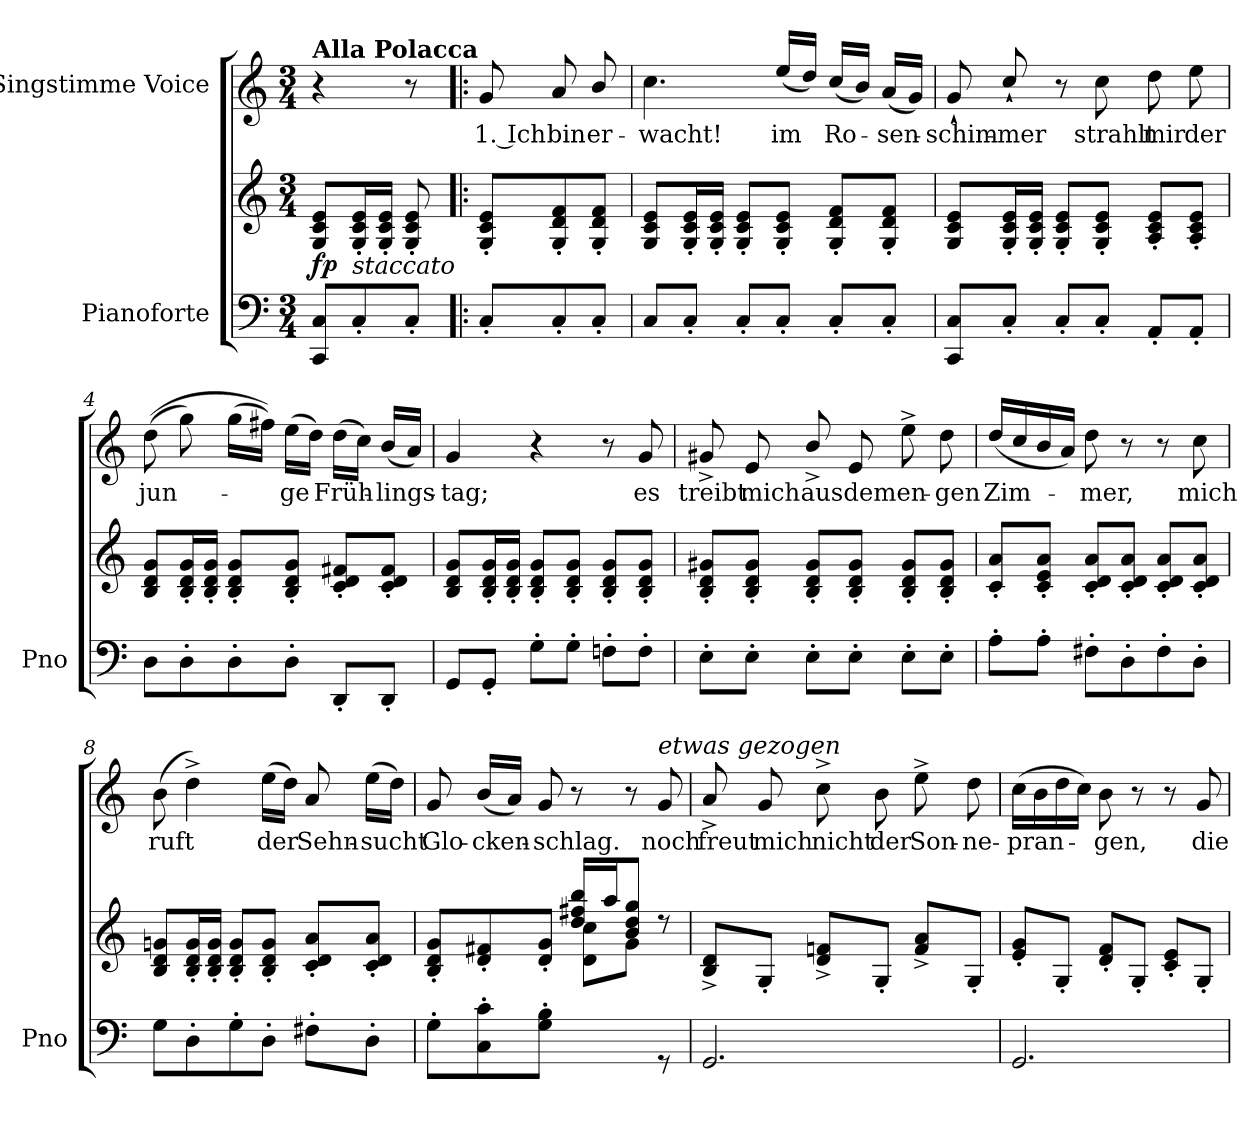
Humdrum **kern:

**kern	**kern	**dynam	**kern	**text
*part2	*part2	*part2	*part1	*part1
*staff3	*staff2	*staff2/3	*staff1	*staff1
*I"Pianoforte	*	*	*I"Singstimme Voice	*
*I'Pno	*	*	*	*
*clefF4	*clefG2	*	*clefG2	*
*k[]	*k[]	*	*k[]	*
*M3/4	*M3/4	*	*M3/4	*
*MM108	*MM108	*	*MM108	*
=	=	=	=	=
!	!	!	!LO:TX:a:B:t=Alla Polacca	!
!	!	!LO:DY:b	!	!
8CC/ 8C/L	8G/ 8c/ 8e/L	fp	4r	.
!	!LO:TX:b:i:t=staccato	!	!	!
8C'/	16G/' 16c/' 16e/'L	.	.	.
.	16G/' 16c/' 16e/'JJ	.	.	.
8C'/J	8G/' 8c/' 8e/'	.	8r	.
=1!|:	=1!|:	=1!|:	=1!|:	=1!|:
!	!	!	!	!LO:LY:b
8C'/L	8G/' 8c/' 8e/'L	.	8g/	1. Ich
!	!	!	!	!LO:LY:b
8C'/	8G/' 8d/' 8f/'	.	8a/	bin
!	!	!	!	!LO:LY:b
8C'/J	8G/' 8d/' 8f/'J	.	8b/	er-
=2	=2	=2	=2	=2
!	!	!	!	!LO:LY:b
8C/L	8G/ 8c/ 8e/L	.	4.cc\	-wacht!
8C'/J	16G/' 16c/' 16e/'L	.	.	.
.	16G/' 16c/' 16e/'JJ	.	.	.
8C'/L	8G/' 8c/' 8e/'L	.	.	.
!	!	!	!	!LO:LY:b
8C'/J	8G/' 8c/' 8e/'J	.	(<16ee/LL	im
.	.	.	16dd/JJ)	.
!	!	!	!	!LO:LY:b
8C'/L	8G/' 8d/' 8f/'L	.	(<16cc/LL	Ro-
.	.	.	16b/JJ)	.
!	!	!	!	!LO:LY:b
8C'/J	8G/' 8d/' 8f/'J	.	(<16a/LL	-sen-
.	.	.	16g/JJ)	.
=3	=3	=3	=3	=3
!	!	!	!	!LO:LY:b
8CC/ 8C/L	8G/ 8c/ 8e/L	.	8g`/	-schim-
!	!	!	!	!LO:LY:b
8C'/J	16G/' 16c/' 16e/'L	.	8cc`/	-mer
.	16G/' 16c/' 16e/'JJ	.	.	.
8C'/L	8G/' 8c/' 8e/'L	.	8r	.
!	!	!	!	!LO:LY:b
8C'/J	8G/' 8c/' 8e/'J	.	8cc\	strahlt
!	!	!	!	!LO:LY:b
8AA'/L	8A/' 8c/' 8e/'L	.	8dd\	mir
!	!	!	!	!LO:LY:b
8AA'/J	8A/' 8c/' 8e/'J	.	8ee\	der
=4	=4	=4	=4	=4
!	!	!	!	!LO:LY:b
8D\L	8B/ 8d/ 8g/L	.	(>(>8dd\	jun-
8D'\	16B/' 16d/' 16g/'L	.	8gg\)	.
.	16B/' 16d/' 16g/'JJ	.	.	.
8D'\	8B/' 8d/' 8g/'L	.	(>16gg\LL	.
.	.	.	16ff#X\JJ))	.
!	!	!	!	!LO:LY:b
8D'\J	8B/' 8d/' 8g/'J	.	(>16ee\LL	-ge
.	.	.	16dd\JJ)	.
!	!	!	!	!LO:LY:b
8DD'/L	8c/' 8d/' 8f#X/'L	.	(>16dd\LL	Früh-
.	.	.	16cc\JJ)	.
!	!	!	!	!LO:LY:b
8DD'/J	8c/' 8d/' 8f#/'J	.	(<16b/LL	-lings-
.	.	.	16a/JJ)	.
=5	=5	=5	=5	=5
!	!	!	!	!LO:LY:b
8GG/L	8B/ 8d/ 8g/L	.	4g/	-tag;
8GG'/J	16B/' 16d/' 16g/'L	.	.	.
.	16B/' 16d/' 16g/'JJ	.	.	.
8G'\L	8B/' 8d/' 8g/'L	.	4r	.
8G'\J	8B/' 8d/' 8g/'J	.	.	.
8Fn'\L	8B/' 8d/' 8g/'L	.	8r	.
!	!	!	!	!LO:LY:b
8F'\J	8B/' 8d/' 8g/'J	.	8g/	es
!!LO:LB:g=z
=6	=6	=6	=6	=6
!	!	!	!	!LO:LY:b
8E'\L	8B/' 8d/' 8g#X/'L	.	8g#X^/	treibt
!	!	!	!	!LO:LY:b
8E'\J	8B/' 8d/' 8g#/'J	.	8e/	mich
!	!	!	!	!LO:LY:b
8E'\L	8B/' 8d/' 8g#/'L	.	8b^/	aus
!	!	!	!	!LO:LY:b
8E'\J	8B/' 8d/' 8g#/'J	.	8e/	dem
!	!	!	!	!LO:LY:b
8E'\L	8B/' 8d/' 8g#/'L	.	8ee^\	en-
!	!	!	!	!LO:LY:b
8E'\J	8B/' 8d/' 8g#/'J	.	8dd\	-gen
=7	=7	=7	=7	=7
!	!	!	!	!LO:LY:b
8A'\L	8c/' 8a/'L	.	(<16dd/LL	Zim-
.	.	.	16cc/	.
8A'\J	8c/' 8e/' 8a/'J	.	16b/	.
.	.	.	16a/JJ)	.
!	!	!	!	!LO:LY:b
8F#X'\L	8c/' 8d/' 8a/'L	.	8dd\	-mer,
8D'\	8c/' 8d/' 8a/'J	.	8r	.
8F#'\	8c/' 8d/' 8a/'L	.	8r	.
!	!	!	!	!LO:LY:b
8D'\J	8c/' 8d/' 8a/'J	.	8cc\	mich
=8	=8	=8	=8	=8
!	!	!	!	!LO:LY:b
8G\L	8B/ 8d/ 8gn/L	.	(>8b\	ruft
8D'\	16B/' 16d/' 16g/'L	.	4dd^\)	.
.	16B/' 16d/' 16g/'JJ	.	.	.
8G'\	8B/' 8d/' 8g/'L	.	.	.
!	!	!	!	!LO:LY:b
8D'\J	8B/' 8d/' 8g/'J	.	(>16ee\LL	der
.	.	.	16dd\JJ)	.
!	!	!	!	!LO:LY:b
8F#X'\L	8c/' 8d/' 8a/'L	.	8a/	Sehn-
!	!	!	!	!LO:LY:b
8D'\J	8c/' 8d/' 8a/'J	.	(>16ee\LL	-sucht
.	.	.	16dd\JJ)	.
=9	=9	=9	=9	=9
*	*^	*	*	*
!	!	!	!	!	!LO:LY:b
8G'\L	8B/' 8d/' 8g/'L	4.ryy	.	8g/	Glo-
!	!	!	!	!	!LO:LY:b
8C\' 8c\'	8d/' 8f#X/'	.	.	(<16b/LL	-cken-
.	.	.	.	16a/JJ)	.
!	!	!	!	!	!LO:LY:b
8G\' 8B\'J	8d/' 8g/'J	.	.	8g/	-schlag.
4ryy	16dd/ 16ff#X/ 16bb/LL	8d\ 8cc\L	.	8r	.
.	16aa/J	.	.	.	.
*	*	*	*	*MM100	*
.	8b/ 8dd/ 8gg/J	8g\J	.	8r	.
!	!	!	!	!LO:TX:a:i:t=etwas gezogen	!
!	!	!	!	!	!LO:LY:b
8rGG	8rdd	8ryy	.	8g/	noch
=10	=10	=10	=10	=10	=10
!	!	!	!	!	!LO:LY:b
*	*v	*v	*	*	*
2.GG/	8B/^ 8d/^L	.	8a^/	freut
!	!	!	!	!LO:LY:b
.	8G'/J	.	8g/	mich
!	!	!	!	!LO:LY:b
.	8d/^ 8fn/^L	.	8cc^\	nicht
!	!	!	!	!LO:LY:b
.	8G'/J	.	8b\	der
!	!	!	!	!LO:LY:b
.	8f/^ 8a/^L	.	8ee^\	Son-
!	!	!	!	!LO:LY:b
.	8G'/J	.	8dd\	-ne-
!!LO:LB:g=z
=11	=11	=11	=11	=11
!	!	!	!	!LO:LY:b
2.GG/	8e/' 8g/'L	.	(>16cc\LL	-pran-
.	.	.	16b\	.
.	8G'/J	.	16dd\	.
.	.	.	16cc\JJ)	.
!	!	!	!	!LO:LY:b
.	8d/' 8f/'L	.	8b\	-gen,
.	8G'/J	.	8r	.
.	8c/' 8e/'L	.	8r	.
!	!	!	!	!LO:LY:b
.	8G'/J	.	8g/	die
=	=	=	=	=
*-	*-	*-	*-	*-
